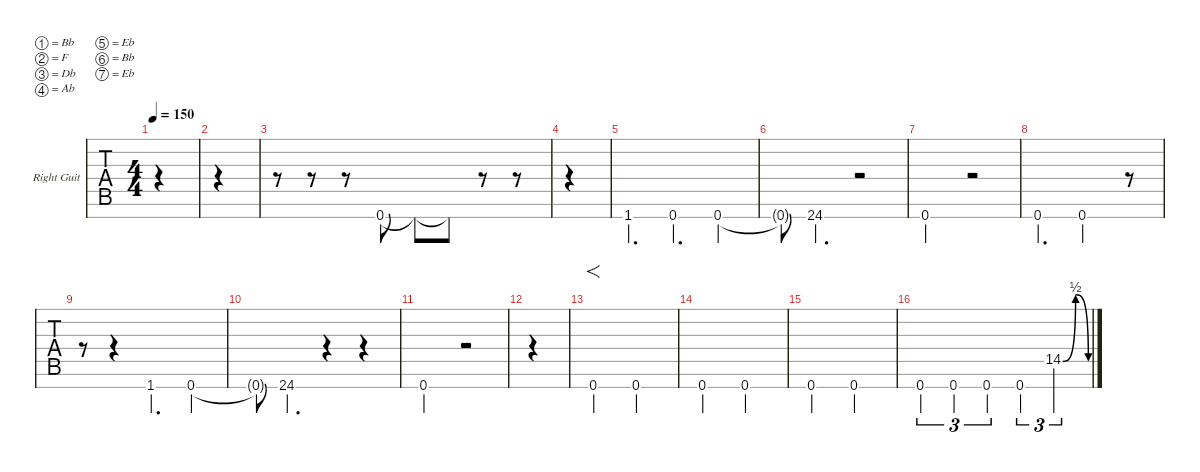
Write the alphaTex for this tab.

\defaultSystemsLayout 4
\hideDynamics
\bracketExtendMode nobrackets
\firstSystemTrackNameOrientation horizontal
\track ("Right Guitar" "Right Guit") {instrument distortionguitar}
\staff {tabs}
\tuning (Bb3 F3 Db3 Ab2 Eb2 Bb1 Eb1)
\ts (4 4)
\tempo 150
\clef g2
\ks c
|
|
r.8 r.8 r.8 0.7{acc #}.8 0.7{t acc #}.8 0.7{t acc #}.8 r.8 r.8 |
|
1.7.4{d} 0.7{acc #}.4{d} 0.7{acc #}.4 |
0.7{t acc #}.8 24.7{acc #}.4{d} r.2 |
0.7{acc #}.2 r.2 |
0.7{acc #}.4{d} 0.7{acc #}.2 r.8 |
r.8 r.4 1.7.4{d} 0.7{acc #}.4 |
0.7{t acc #}.8 24.7{acc #}.4{d} r.4 r.4 |
0.7{acc #}.2 r.2 |
|
0.7{acc #}.2{f} 0.7{acc #}.2 |
0.7{acc #}.2 0.7{acc #}.2 |
0.7{acc #}.2 0.7{acc #}.2 |
0.7{acc #}.4{tu (3 2)} 0.7{acc #}.4{tu (3 2)} 0.7{acc #}.4{tu (3 2)} 0.7{acc #}.4{tu (3 2)} 14.5{be (bendrelease 0 0 10.2 2 20.4 2 30 0)}.2{tu (3 2)}
